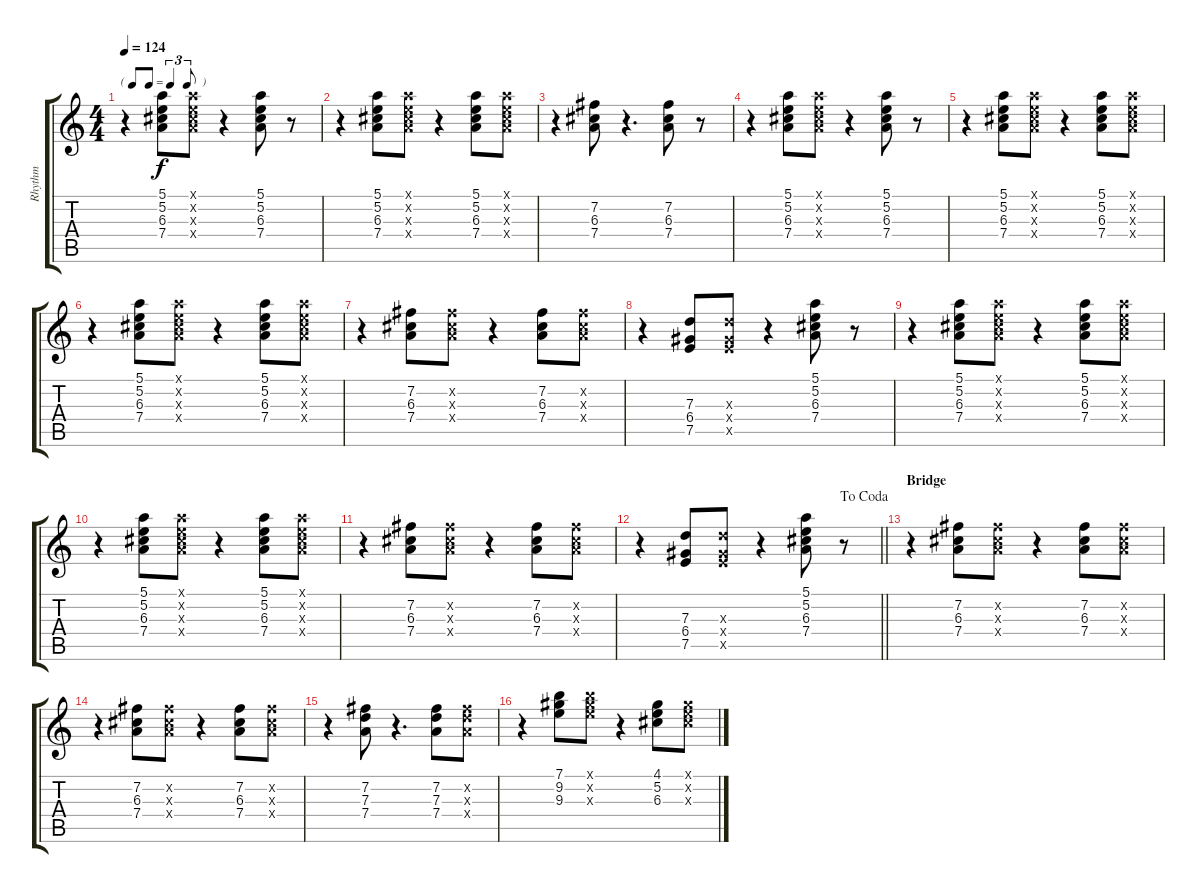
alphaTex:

\track ("Rhythm" "Rhythm") {instrument acousticguitarsteel}
\staff {score tabs}
\tuning (E4 B3 G3 D3 A2 E2) {hide}
\ts (4 4)
\tf triplet8th
\tempo 124
\clef g2
\ks c
r.4{dy f} (5.1 5.2 6.3 7.4).8 (5.1{x} 5.2{x} 6.3{x} 7.4{x}).8 r.4 (5.1 5.2 6.3 7.4).8 r.8 |
r.4 (5.1 5.2 6.3 7.4).8 (5.1{x} 5.2{x} 6.3{x} 7.4{x}).8 r.4 (5.1 5.2 6.3 7.4).8 (5.1{x} 5.2{x} 6.3{x} 7.4{x}).8 |
r.4 (7.2 6.3 7.4).8 r.4{d} (7.2 6.3 7.4).8 r.8 |
r.4 (5.1 5.2 6.3 7.4).8 (5.1{x} 5.2{x} 6.3{x} 7.4{x}).8 r.4 (5.1 5.2 6.3 7.4).8 r.8 |
r.4 (5.1 5.2 6.3 7.4).8 (5.1{x} 5.2{x} 6.3{x} 7.4{x}).8 r.4 (5.1 5.2 6.3 7.4).8 (5.1{x} 5.2{x} 6.3{x} 7.4{x}).8 |
r.4 (5.1 5.2 6.3 7.4).8 (5.1{x} 5.2{x} 6.3{x} 7.4{x}).8 r.4 (5.1 5.2 6.3 7.4).8 (5.1{x} 5.2{x} 6.3{x} 7.4{x}).8 |
r.4 (7.2 6.3 7.4).8 (7.2{x} 6.3{x} 7.4{x}).8 r.4 (7.2 6.3 7.4).8 (7.2{x} 6.3{x} 7.4{x}).8 |
r.4 (7.3 6.4 7.5).8 (7.3{x} 6.4{x} 7.5{x}).8 r.4 (5.1 5.2 6.3 7.4).8 r.8 |
r.4 (5.1 5.2 6.3 7.4).8 (5.1{x} 5.2{x} 6.3{x} 7.4{x}).8 r.4 (5.1 5.2 6.3 7.4).8 (5.1{x} 5.2{x} 6.3{x} 7.4{x}).8 |
r.4 (5.1 5.2 6.3 7.4).8 (5.1{x} 5.2{x} 6.3{x} 7.4{x}).8 r.4 (5.1 5.2 6.3 7.4).8 (5.1{x} 5.2{x} 6.3{x} 7.4{x}).8 |
r.4 (7.2 6.3 7.4).8 (7.2{x} 6.3{x} 7.4{x}).8 r.4 (7.2 6.3 7.4).8 (7.2{x} 6.3{x} 7.4{x}).8 |
\jump dacoda
\barLineRight lightlight
r.4 (7.3 6.4 7.5).8 (7.3{x} 6.4{x} 7.5{x}).8 r.4 (5.1 5.2 6.3 7.4).8 r.8 |
\section ("" "Bridge")
r.4 (7.2 6.3 7.4).8 (7.2{x} 6.3{x} 7.4{x}).8 r.4 (7.2 6.3 7.4).8 (7.2{x} 6.3{x} 7.4{x}).8 |
r.4 (7.2 6.3 7.4).8 (7.2{x} 6.3{x} 7.4{x}).8 r.4 (7.2 6.3 7.4).8 (7.2{x} 6.3{x} 7.4{x}).8 |
r.4 (7.2 7.3 7.4).8 r.4{d} (7.2 7.3 7.4).8 (7.2{x} 7.3{x} 7.4{x}).8 |
r.4 (7.1 9.2 9.3).8 (7.1{x} 9.2{x} 9.3{x}).8 r.4 (4.1 5.2 6.3).8 (4.1{x} 5.2{x} 6.3{x}).8
